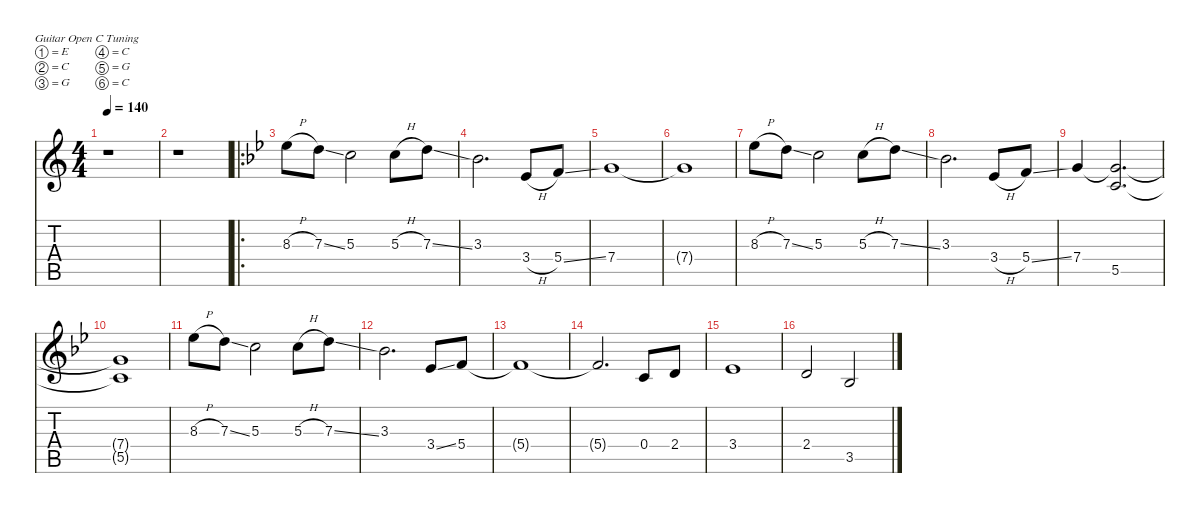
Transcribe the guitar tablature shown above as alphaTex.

\defaultSystemsLayout 4
\hideDynamics
\bracketExtendMode nobrackets
\singleTrackTrackNamePolicy hidden
\multiTrackTrackNamePolicy hidden
\firstSystemTrackNameMode fullname
\firstSystemTrackNameOrientation horizontal
\otherSystemsTrackNameOrientation horizontal
\track ("Guitar 1" "od.guit.") {instrument overdrivenguitar}
\staff {score tabs}
\tuning (E4 C4 G3 C3 G2 C2)
\ts (4 4)
\tempo 140
\clef g2
\ks c
r.1{dy f beam Down} |
r.1{beam Down} |
\ro
\ks gminor
8.3{h acc b}.8{beam Down} 7.3{ss acc forcenatural}.8{beam Down} 5.3{acc forcenatural}.2{beam Down} 5.3{h acc forcenatural}.8{beam Down} 7.3{ss acc forcenatural}.8{beam Down} |
3.3{acc b}.2{d beam Down} 3.4{h acc b}.8{beam Up} 5.4{ss acc forcenatural}.8{beam Up} |
7.4{acc forcenatural}.1{beam Up} |
7.4{t acc forcenatural}.1{beam Up} |
8.3{h acc b}.8{beam Down} 7.3{ss acc forcenatural}.8{beam Down} 5.3{acc forcenatural}.2{beam Down} 5.3{h acc forcenatural}.8{beam Down} 7.3{ss acc forcenatural}.8{beam Down} |
3.3{acc b}.2{d beam Down} 3.4{h acc b}.8{beam Up} 5.4{ss acc forcenatural}.8{beam Up} |
7.4{acc forcenatural}.4{beam Up} (7.4{t acc forcenatural} 5.5{acc forcenatural}).2{d beam Up} |
(7.4{t acc forcenatural} 5.5{t acc forcenatural}).1{beam Up} |
8.3{h acc b}.8{beam Down} 7.3{ss acc forcenatural}.8{beam Down} 5.3{acc forcenatural}.2{beam Down} 5.3{h acc forcenatural}.8{beam Down} 7.3{ss acc forcenatural}.8{beam Down} |
3.3{acc b}.2{d beam Down} 3.4{ss acc b}.8{beam Up} 5.4{acc forcenatural}.8{beam Up} |
5.4{t acc forcenatural}.1{beam Up} |
5.4{t acc forcenatural}.2{d beam Up} 0.4{acc forcenatural}.8{beam Up} 2.4{acc forcenatural}.8{beam Up} |
3.4{acc b}.1{beam Up} |
2.4{acc forcenatural}.2{beam Up} 3.5{acc b}.2{beam Up}
